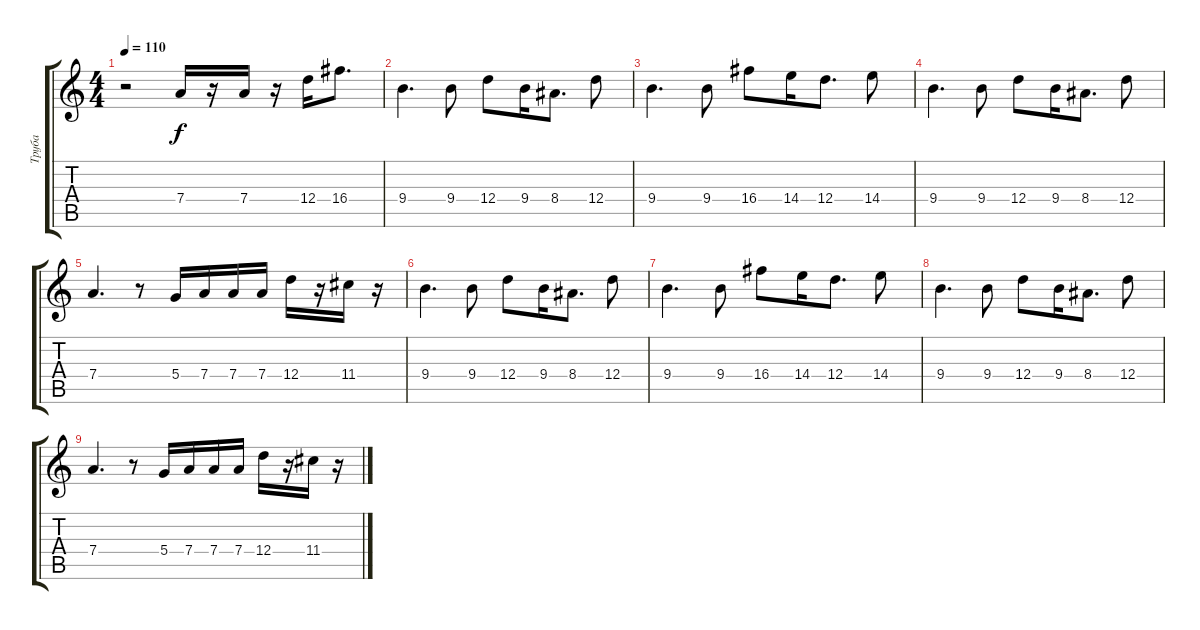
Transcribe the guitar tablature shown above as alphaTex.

\track ("Труба" "Труба") {instrument trumpet}
\staff {score tabs}
\tuning (E5 B4 G4 D4 A3 E3) {hide}
\ts (4 4)
\tempo 110
\clef g2
\ks c
r.2{dy f} 7.4.16 r.16 7.4.16 r.16 12.4.16 16.4.8{d} |
9.4.4{d} 9.4.8 12.4.8 9.4.16 8.4.8{d} 12.4.8 |
9.4.4{d} 9.4.8 16.4.8 14.4.16 12.4.8{d} 14.4.8 |
9.4.4{d} 9.4.8 12.4.8 9.4.16 8.4.8{d} 12.4.8 |
7.4.4{d} r.8 5.4.16 7.4.16 7.4.16 7.4.16 12.4.16 r.16 11.4.16 r.16 |
9.4.4{d} 9.4.8 12.4.8 9.4.16 8.4.8{d} 12.4.8 |
9.4.4{d} 9.4.8 16.4.8 14.4.16 12.4.8{d} 14.4.8 |
9.4.4{d} 9.4.8 12.4.8 9.4.16 8.4.8{d} 12.4.8 |
7.4.4{d} r.8 5.4.16 7.4.16 7.4.16 7.4.16 12.4.16 r.16 11.4.16 r.16
